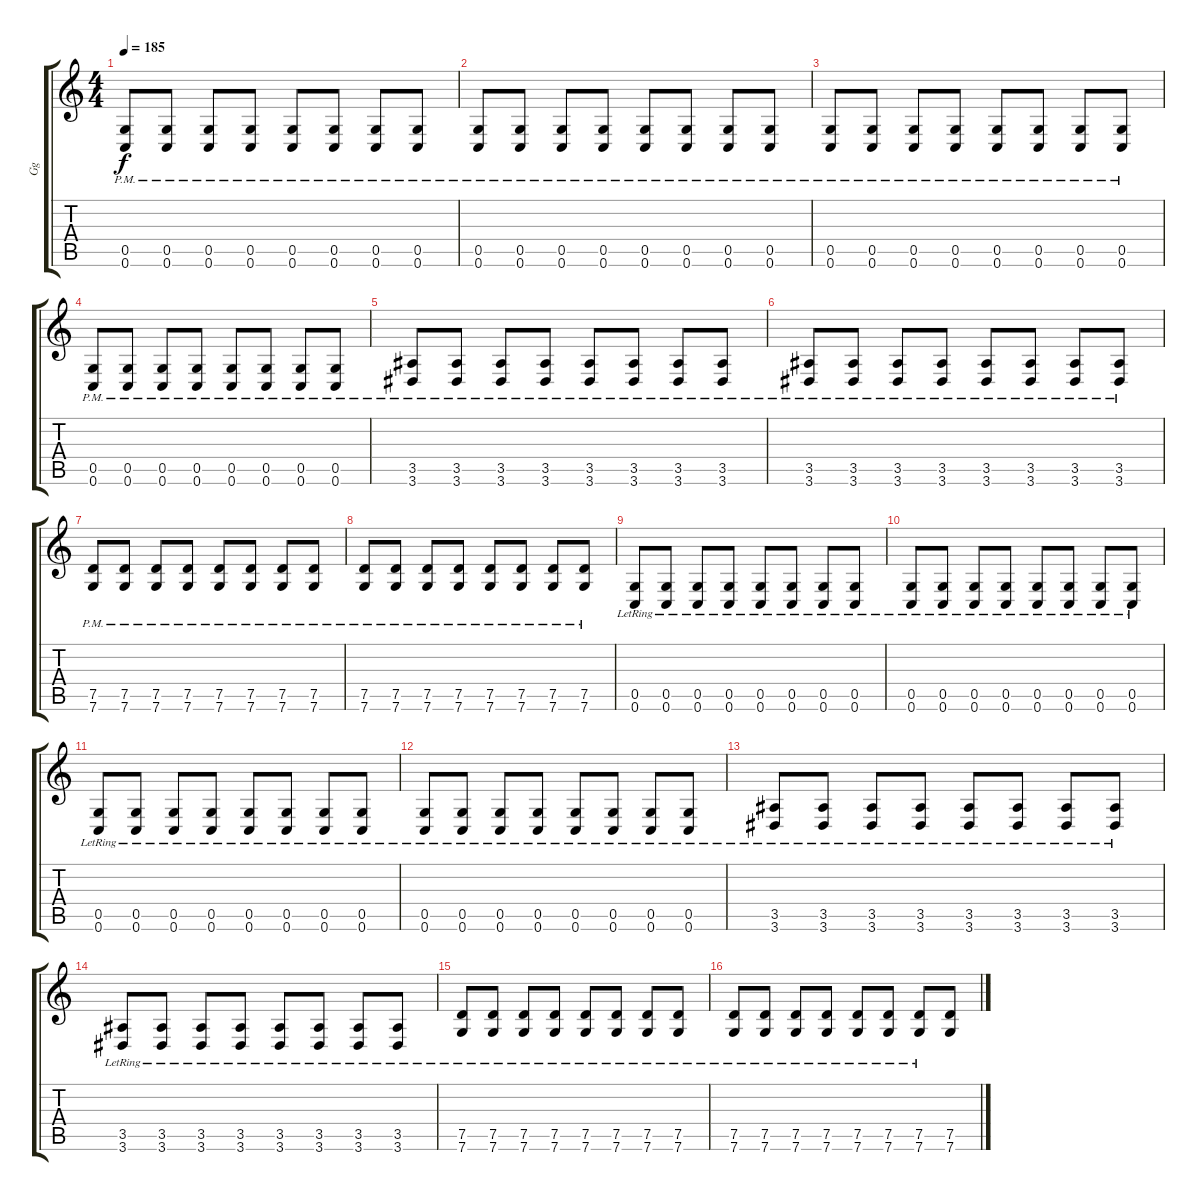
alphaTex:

\track ("Gg" "Gg") {instrument distortionguitar}
\staff {score tabs}
\tuning (D4 A3 F3 C3 G2 C2) {hide}
\ts (4 4)
\tempo 185
\clef g2
\ks c
(0.5{pm} 0.6{pm}).8{dy f} (0.5{pm} 0.6{pm}).8 (0.5{pm} 0.6{pm}).8 (0.5{pm} 0.6{pm}).8 (0.5{pm} 0.6{pm}).8 (0.5{pm} 0.6{pm}).8 (0.5{pm} 0.6{pm}).8 (0.5{pm} 0.6{pm}).8 |
(0.5{pm} 0.6{pm}).8 (0.5{pm} 0.6{pm}).8 (0.5{pm} 0.6{pm}).8 (0.5{pm} 0.6{pm}).8 (0.5{pm} 0.6{pm}).8 (0.5{pm} 0.6{pm}).8 (0.5{pm} 0.6{pm}).8 (0.5{pm} 0.6{pm}).8 |
(0.5{pm} 0.6{pm}).8 (0.5{pm} 0.6{pm}).8 (0.5{pm} 0.6{pm}).8 (0.5{pm} 0.6{pm}).8 (0.5{pm} 0.6{pm}).8 (0.5{pm} 0.6{pm}).8 (0.5{pm} 0.6{pm}).8 (0.5{pm} 0.6{pm}).8 |
(0.5{pm} 0.6{pm}).8 (0.5{pm} 0.6{pm}).8 (0.5{pm} 0.6{pm}).8 (0.5{pm} 0.6{pm}).8 (0.5{pm} 0.6{pm}).8 (0.5{pm} 0.6{pm}).8 (0.5{pm} 0.6{pm}).8 (0.5{pm} 0.6{pm}).8 |
(3.5{pm} 3.6{pm}).8 (3.5{pm} 3.6{pm}).8 (3.5{pm} 3.6{pm}).8 (3.5{pm} 3.6{pm}).8 (3.5{pm} 3.6{pm}).8 (3.5{pm} 3.6{pm}).8 (3.5{pm} 3.6{pm}).8 (3.5{pm} 3.6{pm}).8 |
(3.5{pm} 3.6{pm}).8 (3.5{pm} 3.6{pm}).8 (3.5{pm} 3.6{pm}).8 (3.5{pm} 3.6{pm}).8 (3.5{pm} 3.6{pm}).8 (3.5{pm} 3.6{pm}).8 (3.5{pm} 3.6{pm}).8 (3.5{pm} 3.6{pm}).8 |
(7.5{pm} 7.6{pm}).8 (7.5{pm} 7.6{pm}).8 (7.5{pm} 7.6{pm}).8 (7.5{pm} 7.6{pm}).8 (7.5{pm} 7.6{pm}).8 (7.5{pm} 7.6{pm}).8 (7.5{pm} 7.6{pm}).8 (7.5{pm} 7.6{pm}).8 |
(7.5{pm} 7.6{pm}).8 (7.5{pm} 7.6{pm}).8 (7.5{pm} 7.6{pm}).8 (7.5{pm} 7.6{pm}).8 (7.5{pm} 7.6{pm}).8 (7.5{pm} 7.6{pm}).8 (7.5{pm} 7.6{pm}).8 (7.5{pm} 7.6{pm}).8 |
(0.5{lr} 0.6{lr}).8 (0.5{lr} 0.6{lr}).8 (0.5{lr} 0.6{lr}).8 (0.5{lr} 0.6{lr}).8 (0.5{lr} 0.6{lr}).8 (0.5{lr} 0.6{lr}).8 (0.5{lr} 0.6{lr}).8 (0.5{lr} 0.6{lr}).8 |
(0.5{lr} 0.6{lr}).8 (0.5{lr} 0.6{lr}).8 (0.5{lr} 0.6{lr}).8 (0.5{lr} 0.6{lr}).8 (0.5{lr} 0.6{lr}).8 (0.5{lr} 0.6{lr}).8 (0.5{lr} 0.6{lr}).8 (0.5{lr} 0.6{lr}).8 |
(0.5{lr} 0.6{lr}).8 (0.5{lr} 0.6{lr}).8 (0.5{lr} 0.6{lr}).8 (0.5{lr} 0.6{lr}).8 (0.5{lr} 0.6{lr}).8 (0.5{lr} 0.6{lr}).8 (0.5{lr} 0.6{lr}).8 (0.5{lr} 0.6{lr}).8 |
(0.5{lr} 0.6{lr}).8 (0.5{lr} 0.6{lr}).8 (0.5{lr} 0.6{lr}).8 (0.5{lr} 0.6{lr}).8 (0.5{lr} 0.6{lr}).8 (0.5{lr} 0.6{lr}).8 (0.5{lr} 0.6{lr}).8 (0.5{lr} 0.6{lr}).8 |
(3.5{lr} 3.6{lr}).8 (3.5{lr} 3.6{lr}).8 (3.5{lr} 3.6{lr}).8 (3.5{lr} 3.6{lr}).8 (3.5{lr} 3.6{lr}).8 (3.5{lr} 3.6{lr}).8 (3.5{lr} 3.6{lr}).8 (3.5{lr} 3.6{lr}).8 |
(3.5{lr} 3.6{lr}).8 (3.5{lr} 3.6{lr}).8 (3.5{lr} 3.6{lr}).8 (3.5{lr} 3.6{lr}).8 (3.5{lr} 3.6{lr}).8 (3.5{lr} 3.6{lr}).8 (3.5{lr} 3.6{lr}).8 (3.5{lr} 3.6{lr}).8 |
(7.5{lr} 7.6{lr}).8 (7.5{lr} 7.6{lr}).8 (7.5{lr} 7.6{lr}).8 (7.5{lr} 7.6{lr}).8 (7.5{lr} 7.6{lr}).8 (7.5{lr} 7.6{lr}).8 (7.5{lr} 7.6{lr}).8 (7.5{lr} 7.6{lr}).8 |
(7.5{lr} 7.6{lr}).8 (7.5{lr} 7.6{lr}).8 (7.5{lr} 7.6{lr}).8 (7.5{lr} 7.6{lr}).8 (7.5{lr} 7.6{lr}).8 (7.5{lr} 7.6{lr}).8 (7.5{lr} 7.6{lr}).8 (7.5 7.6).8
